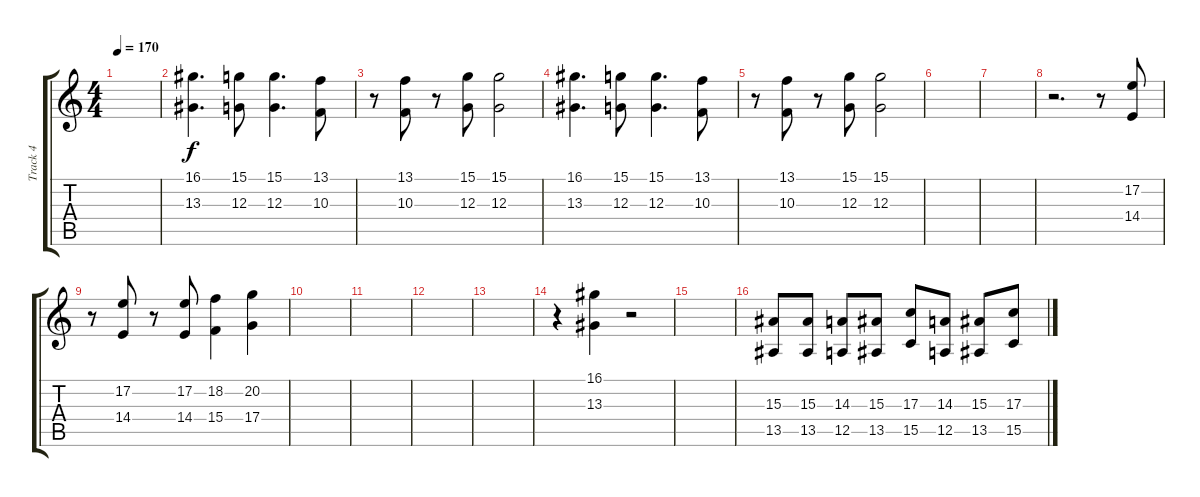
\track ("Track 4" "Track 4") {instrument brasssection}
\staff {score tabs}
\tuning (E4 B3 G3 D3 A2 E2) {hide}
\ts (4 4)
\tempo 170
\clef g2
\ks c
|
(16.1 13.3).4{d} (15.1 12.3).8 (15.1 12.3).4{d} (13.1 10.3).8 |
r.8 (13.1 10.3).8 r.8 (15.1 12.3).8 (15.1 12.3).2 |
(16.1 13.3).4{d} (15.1 12.3).8 (15.1 12.3).4{d} (13.1 10.3).8 |
r.8 (13.1 10.3).8 r.8 (15.1 12.3).8 (15.1 12.3).2 |
|
|
r.2{d} r.8 (17.2 14.4).8 |
r.8 (17.2 14.4).8 r.8 (17.2 14.4).8 (18.2 15.4).4 (20.2 17.4).4 |
|
|
|
|
r.4 (16.1 13.3).4 r.2 |
|
(15.3 13.5).8 (15.3 13.5).8 (14.3 12.5).8 (15.3 13.5).8 (17.3 15.5).8 (14.3 12.5).8 (15.3 13.5).8 (17.3 15.5).8
